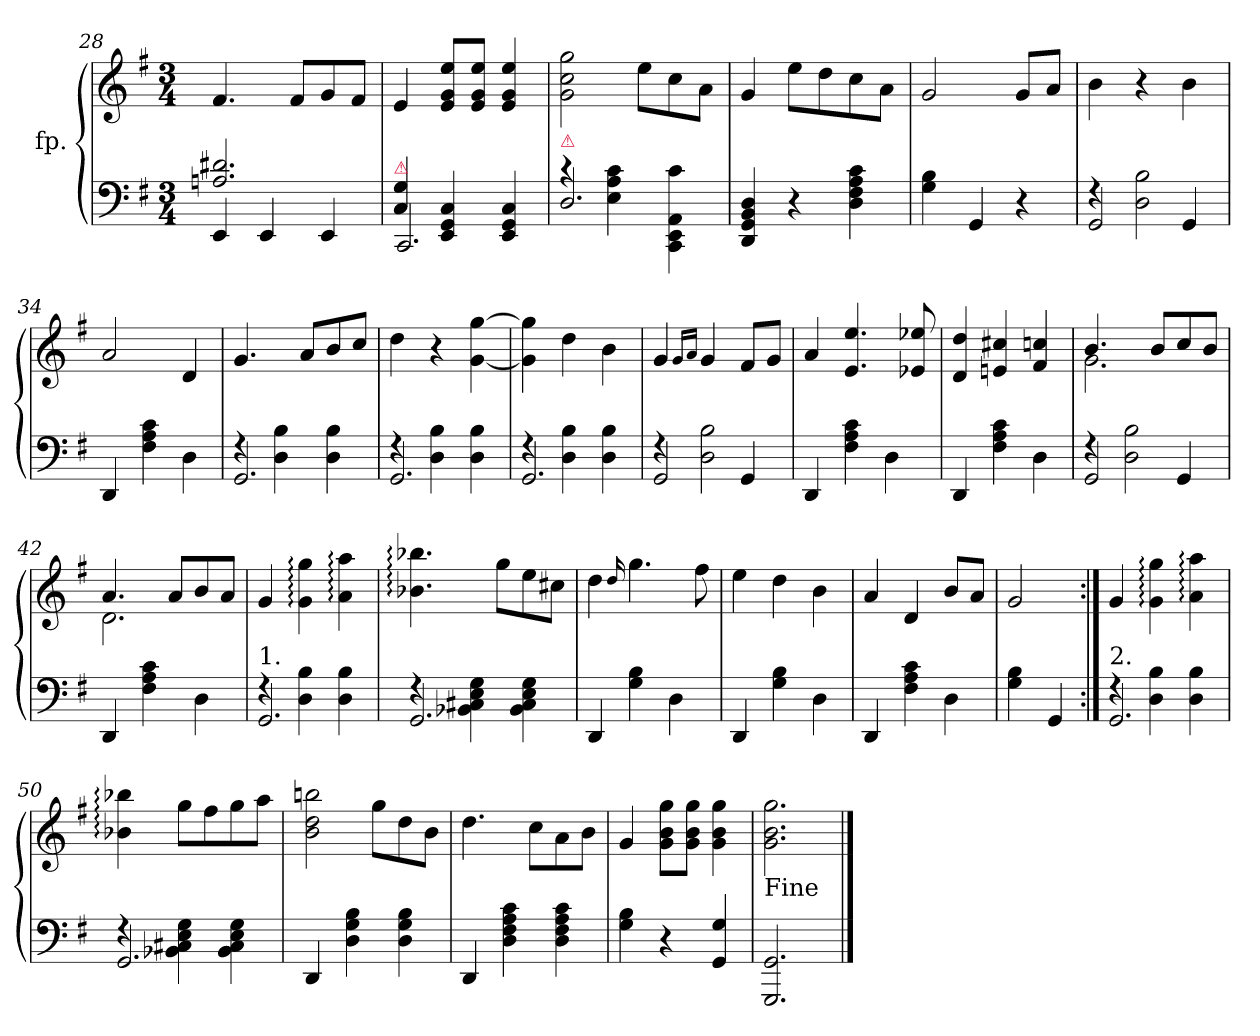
**kern	**kern
*part1	*part1
*staff2	*staff1
*I"fp.	*
*clefF4	*clefG2
*k[f#]	*k[f#]
*M3/4	*M3/4
=28	=28
!LO:N:vis=2	!
*^	*
2.An/ 2.d#X/	4EE/	4.f#/
.	4EE/	.
.	.	8f#/L
.	4EE/	8g/
.	.	8f#/J
=29	=29	=29
!LO:TX:a:color=crimson:t=⚠	!	!
4C/ 4G/	2.CC/	4e/
4EE/ 4GG/ 4C/	.	8e/ 8g/ 8ee/L
.	.	8e/ 8g/ 8ee/J
4EE/ 4GG/ 4C/	.	4e/ 4g/ 4ee/
=30	=30	=30
!LO:TX:a:color=crimson:t=⚠	!	!
!	!	!LO:N:vis=2
4r	2.D/	4.g\ 4.cc\ 4.gg\
4E\ 4A\ 4c\	.	.
.	.	8ee\L
4CC\ 4EE\ 4AA\ 4c\	.	8cc\
.	.	8a\J
*v	*v	*
=31	=31
4DD/ 4GG/ 4BB/ 4D/	4g/
4r	8ee\L
.	8dd\
4D\ 4F#\ 4A\ 4c\	8cc\
.	8a\J
=32	=32
4G\ 4B\	2g/
4GG/	.
4r	8g/L
.	8a/J
=33	=33
*^	*
4rF	2GG/	4b\
2D\ 2B\	.	4r
.	4GG/	4b\
*v	*v	*
=34	=34
4DD/	2a/
4F#\ 4A\ 4c\	.
4D\	4d/
=35	=35
*^	*
4rF	2.GG/	4.g/
4D\ 4B\	.	.
.	.	8a/L
4D\ 4B\	.	8b/
.	.	8cc/J
=36	=36	=36
4rF	2.GG/	4dd\
4D\ 4B\	.	4r
4D\ 4B\	.	[4g\ [4gg\
=37	=37	=37
4rF	2.GG/	4g]\ 4gg]\
4D\ 4B\	.	4dd\
4D\ 4B\	.	4b\
=38	=38	=38
4rF	2GG/	4g/
.	.	16qqg/LL
.	.	16qqa/JJ
2D\ 2B\	.	4g/
.	4GG/	8f#/L
.	.	8g/J
*v	*v	*
=39	=39
4DD/	4a/
4F#\ 4A\ 4c\	4.e/ 4.ee/
4D\	.
.	8e-X/ 8ee-X/
=40	=40
4DD/	4d/ 4dd/
4F#\ 4A\ 4c\	4en/ 4cc#X/
4D\	4f#/ 4ccn/
=41	=41
*^	*^
4rF	2GG/	4.b/	2.g\
2D\ 2B\	.	.	.
.	.	8b/L	.
.	4GG/	8cc/	.
.	.	8b/J	.
*v	*v	*	*
=42	=42	=42
4DD/	4.a/	2.d\
4F#\ 4A\ 4c\	.	.
.	8a/L	.
4D\	8b/	.
.	8a/J	.
*	*v	*v
=43	=43
*^	*
!LO:TX:a:t=1.	!	!
4rF	2.GG/	4g/
4D\ 4B\	.	4g:\ 4gg:\
4D\ 4B\	.	4a:\ 4aa:\
=44	=44	=44
4rF	2.GG/	4.b-X:\ 4.bb-X:\
4BB-X\ 4C#X\ 4E\ 4G\	.	.
.	.	8gg\L
4BB-\ 4C#\ 4E\ 4G\	.	8ee\
.	.	8cc#X\J
*v	*v	*
=45	=45
4DD/	4dd\
.	16qqdd/
4G\ 4B\	4.gg\
4D\	.
.	8ff#\
=46	=46
4DD/	4ee\
4G\ 4B\	4dd\
4D\	4b\
=47	=47
4DD/	4a/
4F#\ 4A\ 4c\	4d/
4D\	8b/L
.	8a/J
=48	=48
4G\ 4B\	2g/
4GG/	.
=49:|!	=49:|!
*^	*
!LO:TX:a:t=2.	!	!
4rF	2.GG/	4g/
4D\ 4B\	.	4g:\ 4gg:\
4D\ 4B\	.	4a:\ 4aa:\
=50	=50	=50
4rF	2.GG/	4b-X:\ 4bb-X:\
4BB-X\ 4C#X\ 4E\ 4G\	.	8gg\L
.	.	8ff#\
4BB-\ 4C#\ 4E\ 4G\	.	8gg\
.	.	8aa\J
*v	*v	*
=51	=51
!	!LO:N:vis=2
4DD/	4.b\ 4.dd\ 4.bbn\
4D\ 4G\ 4B\	.
.	8gg\L
4D\ 4G\ 4B\	8dd\
.	8b\J
=52	=52
4DD/	4.dd\
4D\ 4F#\ 4A\ 4c\	.
.	8cc\L
4D\ 4F#\ 4A\ 4c\	8a\
.	8b\J
=53	=53
4G\ 4B\	4g/
4r	8g\ 8b\ 8gg\L
.	8g\ 8b\ 8gg\J
4GG/ 4G/	4g\ 4b\ 4gg\
=54	=54
!	!LO:TX:b:t=Fine
2.GGG/ 2.GG/	2.g\ 2.b\ 2.gg\
==	==
*-	*-
